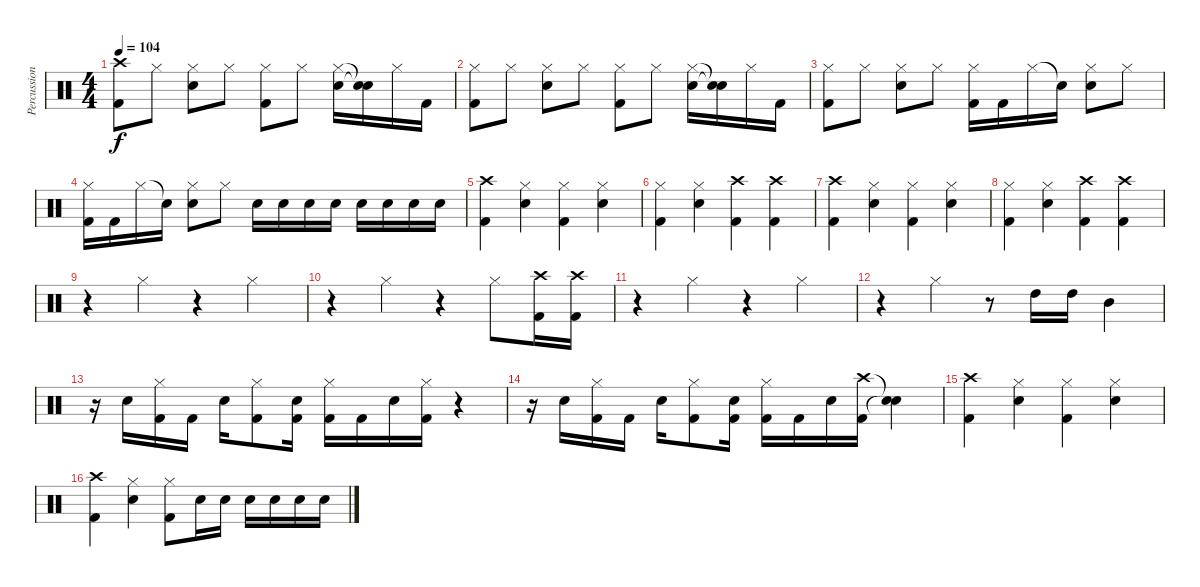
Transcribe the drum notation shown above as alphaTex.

\track ("Percussion" "Percussion") {instrument percussion}
\staff {score}
\articulation defaults
\ts (4 4)
\tempo 104
\clef neutral
\ks c
("Crash high (hit)" "Kick (hit) 2").8{dy f} "Hi-Hat (closed)".8 ("Hi-Hat (closed)" "Snare (hit) 2").8 "Hi-Hat (closed)".8 ("Hi-Hat (closed)" "Kick (hit) 2").8 "Hi-Hat (closed)".8 ("Hi-Hat (closed)" "Snare (hit) 2").16 ("Snare (hit)"{t} "Snare (hit)"{t}).16 "Hi-Hat (closed)".16 "Kick (hit) 2".16 |
("Hi-Hat (closed)" "Kick (hit) 2").8 "Hi-Hat (closed)".8 ("Hi-Hat (closed)" "Snare (hit) 2").8 "Hi-Hat (closed)".8 ("Hi-Hat (closed)" "Kick (hit) 2").8 "Hi-Hat (closed)".8 ("Hi-Hat (closed)" "Snare (hit) 2").16 ("Snare (hit)"{t} "Snare (hit)"{t}).16 "Hi-Hat (closed)".16 "Kick (hit) 2".16 |
("Hi-Hat (closed)" "Kick (hit) 2").8 "Hi-Hat (closed)".8 ("Hi-Hat (closed)" "Snare (hit) 2").8 "Hi-Hat (closed)".8 ("Hi-Hat (closed)" "Kick (hit) 2").16 "Kick (hit) 2".16 "Hi-Hat (closed)".16 "Snare (hit)"{t}.16 ("Hi-Hat (closed)" "Snare (hit) 2").8 "Hi-Hat (closed)".8 |
("Hi-Hat (closed)" "Kick (hit) 2").16 "Kick (hit) 2".16 "Hi-Hat (closed)".16 "Snare (hit)"{t}.16 ("Hi-Hat (closed)" "Snare (hit) 2").8 "Hi-Hat (closed)".8 "Snare (hit) 2".16 "Snare (hit) 2".16 "Snare (hit) 2".16 "Snare (hit) 2".16 "Snare (hit) 2".16 "Snare (hit) 2".16 "Snare (hit) 2".16 "Snare (hit) 2".16 |
("Crash high (hit)" "Kick (hit) 2").4 ("Hi-Hat (closed)" "Snare (hit) 2").4 ("Hi-Hat (closed)" "Kick (hit) 2").4 ("Hi-Hat (closed)" "Snare (hit) 2").4 |
("Hi-Hat (closed)" "Kick (hit) 2").4 ("Hi-Hat (closed)" "Snare (hit) 2").4 ("Crash high (hit)" "Kick (hit) 2").4 ("Crash high (hit)" "Kick (hit) 2").4 |
("Crash high (hit)" "Kick (hit) 2").4 ("Hi-Hat (closed)" "Snare (hit) 2").4 ("Hi-Hat (closed)" "Kick (hit) 2").4 ("Hi-Hat (closed)" "Snare (hit) 2").4 |
("Hi-Hat (closed)" "Kick (hit) 2").4 ("Hi-Hat (closed)" "Snare (hit) 2").4 ("Crash high (hit)" "Kick (hit) 2").4 ("Crash high (hit)" "Kick (hit) 2").4 |
r.4 "Hi-Hat (closed)".4 r.4 "Hi-Hat (closed)".4 |
r.4 "Hi-Hat (closed)".4 r.4 "Hi-Hat (closed)".8 ("Crash high (hit)" "Kick (hit) 2").16 ("Crash high (hit)" "Kick (hit) 2").16 |
r.4 "Hi-Hat (closed)".4 r.4 "Hi-Hat (closed)".4 |
r.4 "Hi-Hat (closed)".4 r.8 "High Tom (hit)".16 "High Tom (hit)".16 "Mid Tom (hit)".4 |
r.16 "Snare (hit) 2".16 ("Hi-Hat (closed)" "Kick (hit) 2").16 "Kick (hit) 2".16 "Snare (hit) 2".16 ("Hi-Hat (closed)" "Kick (hit) 2").8 ("Snare (hit) 2" "Kick (hit) 2").16 ("Hi-Hat (closed)" "Kick (hit) 2").16 "Kick (hit) 2".16 "Snare (hit) 2".16 ("Hi-Hat (closed)" "Kick (hit) 2").16 r.4 |
r.16 "Snare (hit) 2".16 ("Hi-Hat (closed)" "Kick (hit) 2").16 "Kick (hit) 2".16 "Snare (hit) 2".16 ("Hi-Hat (closed)" "Kick (hit) 2").8 ("Snare (hit) 2" "Kick (hit) 2").16 ("Hi-Hat (closed)" "Kick (hit) 2").16 "Kick (hit) 2".16 "Snare (hit) 2".16 ("Crash high (hit)" "Kick (hit) 2").16 ("Snare (hit)"{t} "Snare (hit)"{t}).4 |
("Crash high (hit)" "Kick (hit) 2").4 ("Hi-Hat (closed)" "Snare (hit) 2").4 ("Hi-Hat (closed)" "Kick (hit) 2").4 ("Hi-Hat (closed)" "Snare (hit) 2").4 |
("Crash high (hit)" "Kick (hit) 2").4 ("Hi-Hat (closed)" "Snare (hit) 2").4 ("Hi-Hat (closed)" "Kick (hit) 2").8 "Snare (hit) 2".16 "Snare (hit) 2".16 "Snare (hit) 2".16 "Snare (hit) 2".16 "Snare (hit) 2".16 "Snare (hit) 2".16
